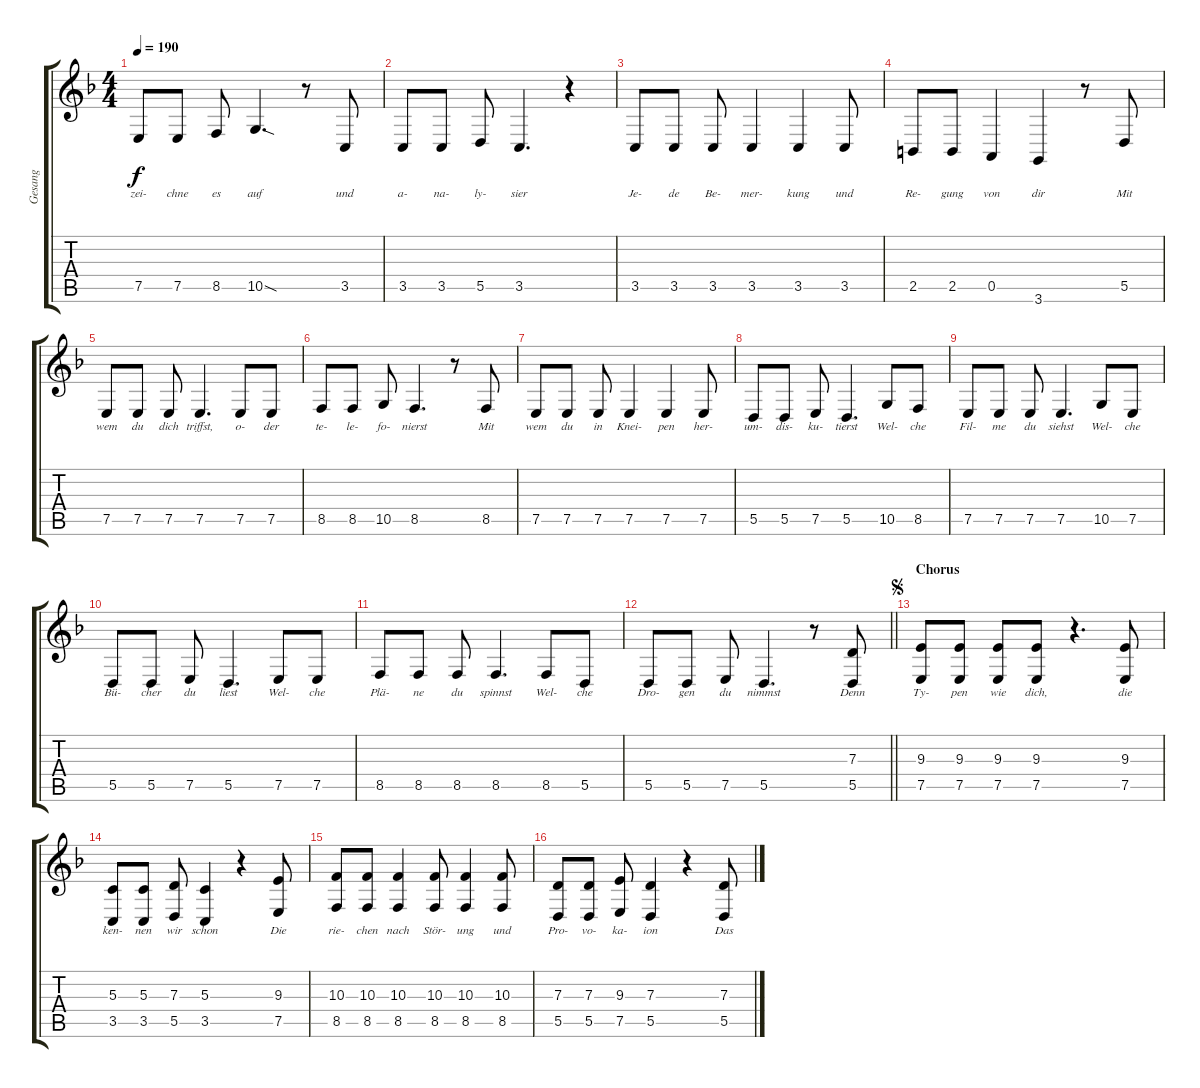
\track ("Gesang" "Gesang") {instrument lead6voice}
\staff {score tabs}
\tuning (E4 B3 G3 D3 A2 E2) {hide}
\ts (4 4)
\tempo 190
\clef g2
\ks f
7.5.8{lyrics (0 "zei-") lyrics (1 "") lyrics (2 "") lyrics (3 "") lyrics (4 "") dy f} 7.5.8{lyrics (0 "chne") lyrics (1 "") lyrics (2 "") lyrics (3 "") lyrics (4 "")} 8.5.8{lyrics (0 "es") lyrics (1 "") lyrics (2 "") lyrics (3 "") lyrics (4 "")} 10.5{sod}.4{d lyrics (0 "auf") lyrics (1 "") lyrics (2 "") lyrics (3 "") lyrics (4 "")} r.8 3.5.8{lyrics (0 "und") lyrics (1 "") lyrics (2 "") lyrics (3 "") lyrics (4 "")} |
3.5.8{lyrics (0 "a-") lyrics (1 "") lyrics (2 "") lyrics (3 "") lyrics (4 "")} 3.5.8{lyrics (0 "na-") lyrics (1 "") lyrics (2 "") lyrics (3 "") lyrics (4 "")} 5.5.8{lyrics (0 "ly-") lyrics (1 "") lyrics (2 "") lyrics (3 "") lyrics (4 "")} 3.5.4{d lyrics (0 "sier") lyrics (1 "") lyrics (2 "") lyrics (3 "") lyrics (4 "")} r.4 |
3.5.8{lyrics (0 "Je-") lyrics (1 "") lyrics (2 "") lyrics (3 "") lyrics (4 "")} 3.5.8{lyrics (0 "de") lyrics (1 "") lyrics (2 "") lyrics (3 "") lyrics (4 "")} 3.5.8{lyrics (0 "Be-") lyrics (1 "") lyrics (2 "") lyrics (3 "") lyrics (4 "")} 3.5.4{lyrics (0 "mer-") lyrics (1 "") lyrics (2 "") lyrics (3 "") lyrics (4 "")} 3.5.4{lyrics (0 "kung") lyrics (1 "") lyrics (2 "") lyrics (3 "") lyrics (4 "")} 3.5.8{lyrics (0 "und") lyrics (1 "") lyrics (2 "") lyrics (3 "") lyrics (4 "")} |
2.5.8{lyrics (0 "Re-") lyrics (1 "") lyrics (2 "") lyrics (3 "") lyrics (4 "")} 2.5.8{lyrics (0 "gung") lyrics (1 "") lyrics (2 "") lyrics (3 "") lyrics (4 "")} 0.5.4{lyrics (0 "von") lyrics (1 "") lyrics (2 "") lyrics (3 "") lyrics (4 "")} 3.6.4{lyrics (0 "dir") lyrics (1 "") lyrics (2 "") lyrics (3 "") lyrics (4 "")} r.8 5.5.8{lyrics (0 "Mit") lyrics (1 "") lyrics (2 "") lyrics (3 "") lyrics (4 "")} |
7.5.8{lyrics (0 "wem") lyrics (1 "") lyrics (2 "") lyrics (3 "") lyrics (4 "")} 7.5.8{lyrics (0 "du") lyrics (1 "") lyrics (2 "") lyrics (3 "") lyrics (4 "")} 7.5.8{lyrics (0 "dich") lyrics (1 "") lyrics (2 "") lyrics (3 "") lyrics (4 "")} 7.5.4{d lyrics (0 "triffst,") lyrics (1 "") lyrics (2 "") lyrics (3 "") lyrics (4 "")} 7.5.8{lyrics (0 "o-") lyrics (1 "") lyrics (2 "") lyrics (3 "") lyrics (4 "")} 7.5.8{lyrics (0 "der") lyrics (1 "") lyrics (2 "") lyrics (3 "") lyrics (4 "")} |
8.5.8{lyrics (0 "te-") lyrics (1 "") lyrics (2 "") lyrics (3 "") lyrics (4 "")} 8.5.8{lyrics (0 "le-") lyrics (1 "") lyrics (2 "") lyrics (3 "") lyrics (4 "")} 10.5.8{lyrics (0 "fo-") lyrics (1 "") lyrics (2 "") lyrics (3 "") lyrics (4 "")} 8.5.4{d lyrics (0 "nierst") lyrics (1 "") lyrics (2 "") lyrics (3 "") lyrics (4 "")} r.8 8.5.8{lyrics (0 "Mit") lyrics (1 "") lyrics (2 "") lyrics (3 "") lyrics (4 "")} |
7.5.8{lyrics (0 "wem") lyrics (1 "") lyrics (2 "") lyrics (3 "") lyrics (4 "")} 7.5.8{lyrics (0 "du") lyrics (1 "") lyrics (2 "") lyrics (3 "") lyrics (4 "")} 7.5.8{lyrics (0 "in") lyrics (1 "") lyrics (2 "") lyrics (3 "") lyrics (4 "")} 7.5.4{lyrics (0 "Knei-") lyrics (1 "") lyrics (2 "") lyrics (3 "") lyrics (4 "")} 7.5.4{lyrics (0 "pen") lyrics (1 "") lyrics (2 "") lyrics (3 "") lyrics (4 "")} 7.5.8{lyrics (0 "her-") lyrics (1 "") lyrics (2 "") lyrics (3 "") lyrics (4 "")} |
5.5.8{lyrics (0 "um-") lyrics (1 "") lyrics (2 "") lyrics (3 "") lyrics (4 "")} 5.5.8{lyrics (0 "dis-") lyrics (1 "") lyrics (2 "") lyrics (3 "") lyrics (4 "")} 7.5.8{lyrics (0 "ku-") lyrics (1 "") lyrics (2 "") lyrics (3 "") lyrics (4 "")} 5.5.4{d lyrics (0 "tierst") lyrics (1 "") lyrics (2 "") lyrics (3 "") lyrics (4 "")} 10.5.8{lyrics (0 "Wel-") lyrics (1 "") lyrics (2 "") lyrics (3 "") lyrics (4 "")} 8.5.8{lyrics (0 "che") lyrics (1 "") lyrics (2 "") lyrics (3 "") lyrics (4 "")} |
7.5.8{lyrics (0 "Fil-") lyrics (1 "") lyrics (2 "") lyrics (3 "") lyrics (4 "")} 7.5.8{lyrics (0 "me") lyrics (1 "") lyrics (2 "") lyrics (3 "") lyrics (4 "")} 7.5.8{lyrics (0 "du") lyrics (1 "") lyrics (2 "") lyrics (3 "") lyrics (4 "")} 7.5.4{d lyrics (0 "siehst") lyrics (1 "") lyrics (2 "") lyrics (3 "") lyrics (4 "")} 10.5.8{lyrics (0 "Wel-") lyrics (1 "") lyrics (2 "") lyrics (3 "") lyrics (4 "")} 7.5.8{lyrics (0 "che") lyrics (1 "") lyrics (2 "") lyrics (3 "") lyrics (4 "")} |
5.5.8{lyrics (0 "Bü-") lyrics (1 "") lyrics (2 "") lyrics (3 "") lyrics (4 "")} 5.5.8{lyrics (0 "cher") lyrics (1 "") lyrics (2 "") lyrics (3 "") lyrics (4 "")} 7.5.8{lyrics (0 "du") lyrics (1 "") lyrics (2 "") lyrics (3 "") lyrics (4 "")} 5.5.4{d lyrics (0 "liest") lyrics (1 "") lyrics (2 "") lyrics (3 "") lyrics (4 "")} 7.5.8{lyrics (0 "Wel-") lyrics (1 "") lyrics (2 "") lyrics (3 "") lyrics (4 "")} 7.5.8{lyrics (0 "che") lyrics (1 "") lyrics (2 "") lyrics (3 "") lyrics (4 "")} |
8.5.8{lyrics (0 "Plä-") lyrics (1 "") lyrics (2 "") lyrics (3 "") lyrics (4 "")} 8.5.8{lyrics (0 "ne") lyrics (1 "") lyrics (2 "") lyrics (3 "") lyrics (4 "")} 8.5.8{lyrics (0 "du") lyrics (1 "") lyrics (2 "") lyrics (3 "") lyrics (4 "")} 8.5.4{d lyrics (0 "spinnst") lyrics (1 "") lyrics (2 "") lyrics (3 "") lyrics (4 "")} 8.5.8{lyrics (0 "Wel-") lyrics (1 "") lyrics (2 "") lyrics (3 "") lyrics (4 "")} 5.5.8{lyrics (0 "che") lyrics (1 "") lyrics (2 "") lyrics (3 "") lyrics (4 "")} |
\barLineRight lightlight
5.5.8{lyrics (0 "Dro-") lyrics (1 "") lyrics (2 "") lyrics (3 "") lyrics (4 "")} 5.5.8{lyrics (0 "gen") lyrics (1 "") lyrics (2 "") lyrics (3 "") lyrics (4 "")} 7.5.8{lyrics (0 "du") lyrics (1 "") lyrics (2 "") lyrics (3 "") lyrics (4 "")} 5.5.4{d lyrics (0 "nimmst") lyrics (1 "") lyrics (2 "") lyrics (3 "") lyrics (4 "")} r.8 (7.3 5.5).8{lyrics (0 "Denn") lyrics (1 "") lyrics (2 "") lyrics (3 "") lyrics (4 "")} |
\section ("" "Chorus")
\jump segno
(9.3 7.5).8{lyrics (0 "Ty-") lyrics (1 "") lyrics (2 "") lyrics (3 "") lyrics (4 "")} (9.3 7.5).8{lyrics (0 "pen") lyrics (1 "") lyrics (2 "") lyrics (3 "") lyrics (4 "")} (9.3 7.5).8{lyrics (0 "wie") lyrics (1 "") lyrics (2 "") lyrics (3 "") lyrics (4 "")} (9.3 7.5).8{lyrics (0 "dich,") lyrics (1 "") lyrics (2 "") lyrics (3 "") lyrics (4 "")} r.4{d} (9.3 7.5).8{lyrics (0 "die") lyrics (1 "") lyrics (2 "") lyrics (3 "") lyrics (4 "")} |
(5.3 3.5).8{lyrics (0 "ken-") lyrics (1 "") lyrics (2 "") lyrics (3 "") lyrics (4 "")} (5.3 3.5).8{lyrics (0 "nen") lyrics (1 "") lyrics (2 "") lyrics (3 "") lyrics (4 "")} (7.3 5.5).8{lyrics (0 "wir") lyrics (1 "") lyrics (2 "") lyrics (3 "") lyrics (4 "")} (5.3 3.5).4{lyrics (0 "schon") lyrics (1 "") lyrics (2 "") lyrics (3 "") lyrics (4 "")} r.4 (9.3 7.5).8{lyrics (0 "Die") lyrics (1 "") lyrics (2 "") lyrics (3 "") lyrics (4 "")} |
(10.3 8.5).8{lyrics (0 "rie-") lyrics (1 "") lyrics (2 "") lyrics (3 "") lyrics (4 "")} (10.3 8.5).8{lyrics (0 "chen") lyrics (1 "") lyrics (2 "") lyrics (3 "") lyrics (4 "")} (10.3 8.5).4{lyrics (0 "nach") lyrics (1 "") lyrics (2 "") lyrics (3 "") lyrics (4 "")} (10.3 8.5).8{lyrics (0 "Stör-") lyrics (1 "") lyrics (2 "") lyrics (3 "") lyrics (4 "")} (10.3 8.5).4{lyrics (0 "ung") lyrics (1 "") lyrics (2 "") lyrics (3 "") lyrics (4 "")} (10.3 8.5).8{lyrics (0 "und") lyrics (1 "") lyrics (2 "") lyrics (3 "") lyrics (4 "")} |
(7.3 5.5).8{lyrics (0 "Pro-") lyrics (1 "") lyrics (2 "") lyrics (3 "") lyrics (4 "")} (7.3 5.5).8{lyrics (0 "vo-") lyrics (1 "") lyrics (2 "") lyrics (3 "") lyrics (4 "")} (9.3 7.5).8{lyrics (0 "ka-") lyrics (1 "") lyrics (2 "") lyrics (3 "") lyrics (4 "")} (7.3 5.5).4{lyrics (0 "ion") lyrics (1 "") lyrics (2 "") lyrics (3 "") lyrics (4 "")} r.4 (7.3 5.5).8{lyrics (0 "Das") lyrics (1 "") lyrics (2 "") lyrics (3 "") lyrics (4 "")}
